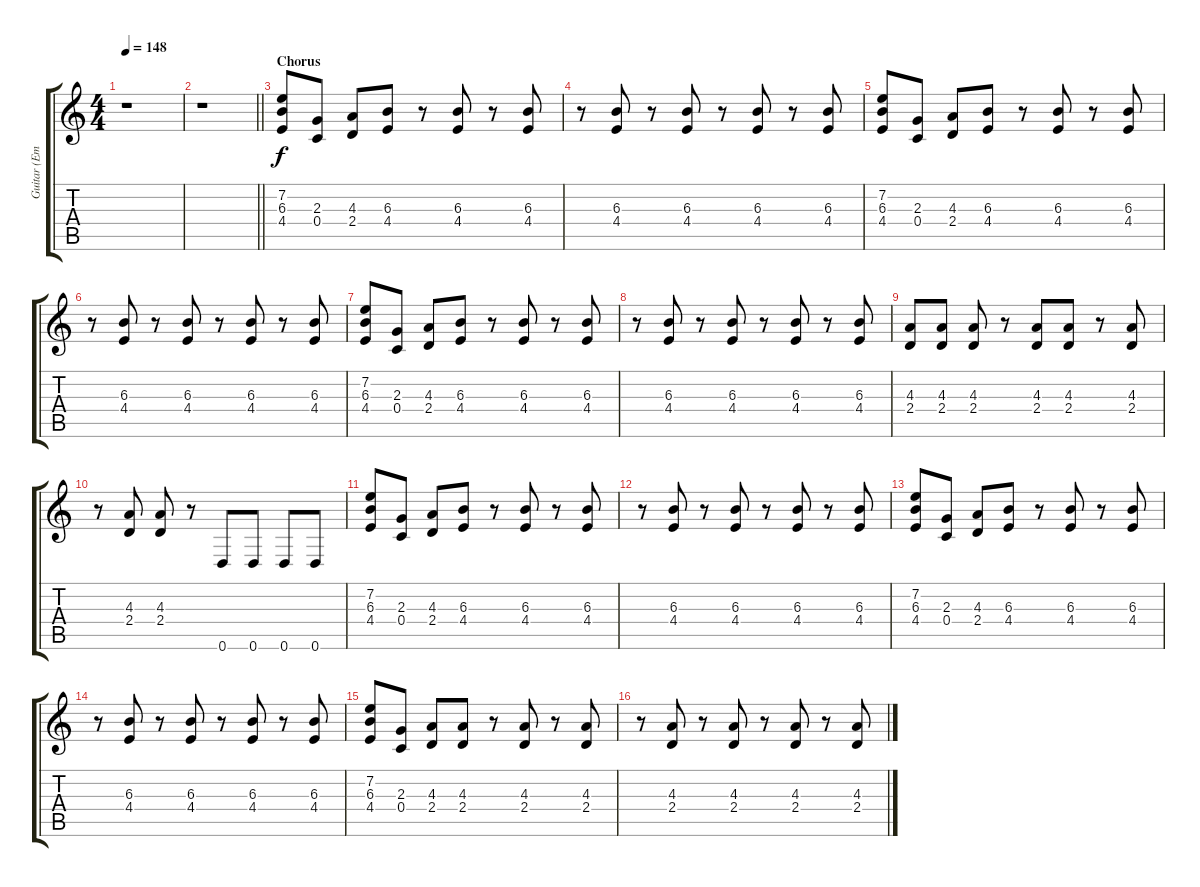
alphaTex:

\track ("Guitar (Emppu)" "Guitar (Em") {instrument overdrivenguitar}
\staff {score tabs}
\tuning (D4 A3 F3 C3 G2 D2) {hide}
\ts (4 4)
\tempo 148
\clef g2
\ks c
r.1{dy f} |
\barLineRight lightlight
r.1 |
\section ("" "Chorus")
(7.2 6.3 4.4).8 (2.3 0.4).8 (4.3 2.4).8 (6.3 4.4).8 r.8 (6.3 4.4).8 r.8 (6.3 4.4).8 |
r.8 (6.3 4.4).8 r.8 (6.3 4.4).8 r.8 (6.3 4.4).8 r.8 (6.3 4.4).8 |
(7.2 6.3 4.4).8 (2.3 0.4).8 (4.3 2.4).8 (6.3 4.4).8 r.8 (6.3 4.4).8 r.8 (6.3 4.4).8 |
r.8 (6.3 4.4).8 r.8 (6.3 4.4).8 r.8 (6.3 4.4).8 r.8 (6.3 4.4).8 |
(7.2 6.3 4.4).8 (2.3 0.4).8 (4.3 2.4).8 (6.3 4.4).8 r.8 (6.3 4.4).8 r.8 (6.3 4.4).8 |
r.8 (6.3 4.4).8 r.8 (6.3 4.4).8 r.8 (6.3 4.4).8 r.8 (6.3 4.4).8 |
(4.3 2.4).8 (4.3 2.4).8 (4.3 2.4).8 r.8 (4.3 2.4).8 (4.3 2.4).8 r.8 (4.3 2.4).8 |
r.8 (4.3 2.4).8 (4.3 2.4).8 r.8 0.6.8 0.6.8 0.6.8 0.6.8 |
(7.2 6.3 4.4).8 (2.3 0.4).8 (4.3 2.4).8 (6.3 4.4).8 r.8 (6.3 4.4).8 r.8 (6.3 4.4).8 |
r.8 (6.3 4.4).8 r.8 (6.3 4.4).8 r.8 (6.3 4.4).8 r.8 (6.3 4.4).8 |
(7.2 6.3 4.4).8 (2.3 0.4).8 (4.3 2.4).8 (6.3 4.4).8 r.8 (6.3 4.4).8 r.8 (6.3 4.4).8 |
r.8 (6.3 4.4).8 r.8 (6.3 4.4).8 r.8 (6.3 4.4).8 r.8 (6.3 4.4).8 |
(7.2 6.3 4.4).8 (2.3 0.4).8 (4.3 2.4).8 (4.3 2.4).8 r.8 (4.3 2.4).8 r.8 (4.3 2.4).8 |
r.8 (4.3 2.4).8 r.8 (4.3 2.4).8 r.8 (4.3 2.4).8 r.8 (4.3 2.4).8
